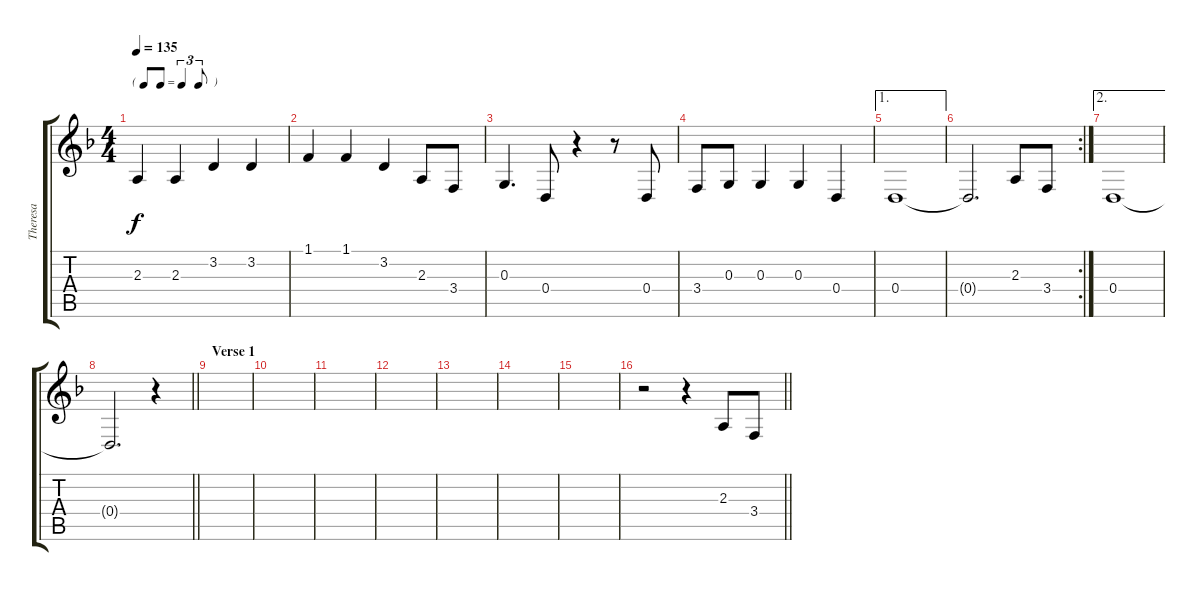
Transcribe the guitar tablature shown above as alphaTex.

\track ("Theresa" "Theresa") {instrument choiraahs}
\staff {score tabs}
\tuning (E4 B3 G3 D3 A2 E2) {hide}
\ts (4 4)
\tf triplet8th
\tempo 135
\clef g2
\ks f
2.3.4{dy f} 2.3.4 3.2.4 3.2.4 |
1.1.4 1.1.4 3.2.4 2.3.8 3.4.8 |
0.3.4{d} 0.4.8 r.4 r.8 0.4.8 |
3.4.8 0.3.8 0.3.4 0.3.4 0.4.4 |
\ae 1
0.4.1 |
\rc 2
0.4{t}.2{d} 2.3.8 3.4.8 |
\ae 2
0.4.1 |
\barLineRight lightlight
0.4{t}.2{d} r.4 |
\section ("" "Verse 1")
|
|
|
|
|
|
|
\barLineRight lightlight
r.2 r.4 2.3.8 3.4.8
